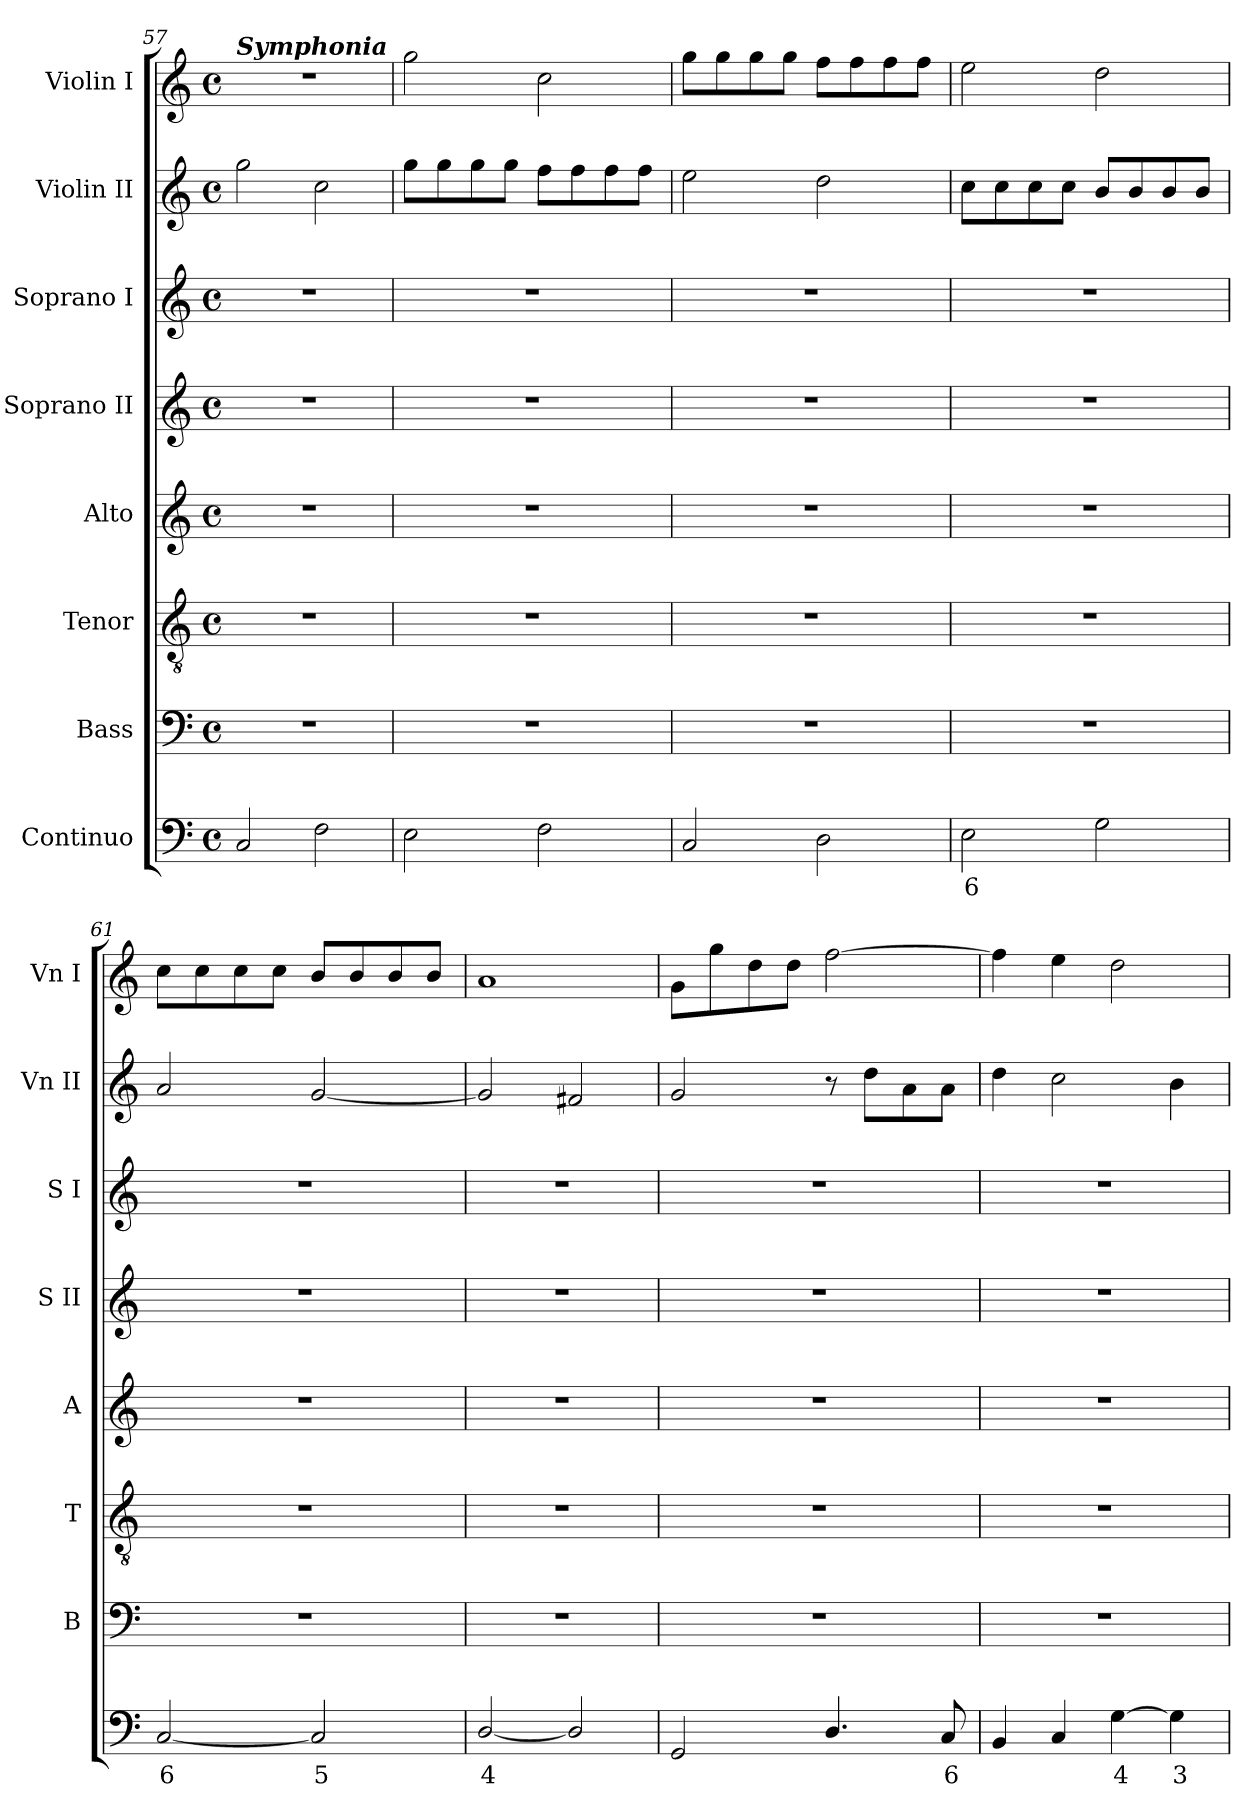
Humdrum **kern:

**kern	**text	**kern	**kern	**kern	**kern	**kern	**kern	**kern
*part8	*part8	*part7	*part6	*part5	*part4	*part3	*part2	*part1
*staff8	*staff8	*staff7	*staff6	*staff5	*staff4	*staff3	*staff2	*staff1
*I"Continuo	*	*I"Bass	*I"Tenor	*I"Alto	*I"Soprano II	*I"Soprano I	*I"Violin II	*I"Violin I
*	*	*I'B	*I'T	*I'A	*I'S II	*I'S I	*I'Vn II	*I'Vn I
!!LO:LB:g=z
*clefF4	*	*clefF4	*clefGv2	*clefG2	*clefG2	*clefG2	*clefG2	*clefG2
*k[]	*	*k[]	*k[]	*k[]	*k[]	*k[]	*k[]	*k[]
*C:	*	*C:	*C:	*C:	*C:	*C:	*C:	*C:
*M4/4	*	*M4/4	*M4/4	*M4/4	*M4/4	*M4/4	*M4/4	*M4/4
*met(c)	*	*met(c)	*met(c)	*met(c)	*met(c)	*met(c)	*met(c)	*met(c)
=57	=57	=57	=57	=57	=57	=57	=57	=57
!	!	!	!	!	!	!	!	!LO:TX:a:Bi:t=Symphonia
2C	.	1r	1r	1r	1r	1r	2gg	1r
2F	.	.	.	.	.	.	2cc	.
=58	=58	=58	=58	=58	=58	=58	=58	=58
2E	.	1r	1r	1r	1r	1r	8ggL	2gg
.	.	.	.	.	.	.	8gg	.
.	.	.	.	.	.	.	8gg	.
.	.	.	.	.	.	.	8ggJ	.
2F	.	.	.	.	.	.	8ffL	2cc
.	.	.	.	.	.	.	8ff	.
.	.	.	.	.	.	.	8ff	.
.	.	.	.	.	.	.	8ffJ	.
=59	=59	=59	=59	=59	=59	=59	=59	=59
2C	.	1r	1r	1r	1r	1r	2ee	8ggL
.	.	.	.	.	.	.	.	8gg
.	.	.	.	.	.	.	.	8gg
.	.	.	.	.	.	.	.	8ggJ
2D	.	.	.	.	.	.	2dd	8ffL
.	.	.	.	.	.	.	.	8ff
.	.	.	.	.	.	.	.	8ff
.	.	.	.	.	.	.	.	8ffJ
=60	=60	=60	=60	=60	=60	=60	=60	=60
!	!LO:LY:b	!	!	!	!	!	!	!
2E	6	1r	1r	1r	1r	1r	8ccL	2ee
.	.	.	.	.	.	.	8cc	.
.	.	.	.	.	.	.	8cc	.
.	.	.	.	.	.	.	8ccJ	.
2G	.	.	.	.	.	.	8b/L	2dd
.	.	.	.	.	.	.	8b/	.
.	.	.	.	.	.	.	8b/	.
.	.	.	.	.	.	.	8b/J	.
=61	=61	=61	=61	=61	=61	=61	=61	=61
!	!LO:LY:b	!	!	!	!	!	!	!
[2C	6	1r	1r	1r	1r	1r	2a	8ccL
.	.	.	.	.	.	.	.	8cc
.	.	.	.	.	.	.	.	8cc
.	.	.	.	.	.	.	.	8ccJ
!	!LO:LY:b	!	!	!	!	!	!	!
2C]	5	.	.	.	.	.	[2g	8b/L
.	.	.	.	.	.	.	.	8b/
.	.	.	.	.	.	.	.	8b/
.	.	.	.	.	.	.	.	8b/J
=62	=62	=62	=62	=62	=62	=62	=62	=62
!	!LO:LY:b	!	!	!	!	!	!	!
[2D/	4	1r	1r	1r	1r	1r	2g]	1a
2D/]	.	.	.	.	.	.	2f#X	.
=63	=63	=63	=63	=63	=63	=63	=63	=63
2GG	.	1r	1r	1r	1r	1r	2g	8gL
.	.	.	.	.	.	.	.	8gg
.	.	.	.	.	.	.	.	8dd
.	.	.	.	.	.	.	.	8ddJ
4.D/	.	.	.	.	.	.	8r	[2ff
.	.	.	.	.	.	.	8ddL	.
.	.	.	.	.	.	.	8a	.
!	!LO:LY:b	!	!	!	!	!	!	!
8CL	6	.	.	.	.	.	8aJ	.
=64	=64	=64	=64	=64	=64	=64	=64	=64
4BB	.	1r	1r	1r	1r	1r	4dd	4ff]
4C	.	.	.	.	.	.	2cc	4ee
!	!LO:LY:b	!	!	!	!	!	!	!
[4G	4	.	.	.	.	.	.	2dd
!	!LO:LY:b	!	!	!	!	!	!	!
4G]	3	.	.	.	.	.	4b	.
=	=	=	=	=	=	=	=	=
*-	*-	*-	*-	*-	*-	*-	*-	*-
